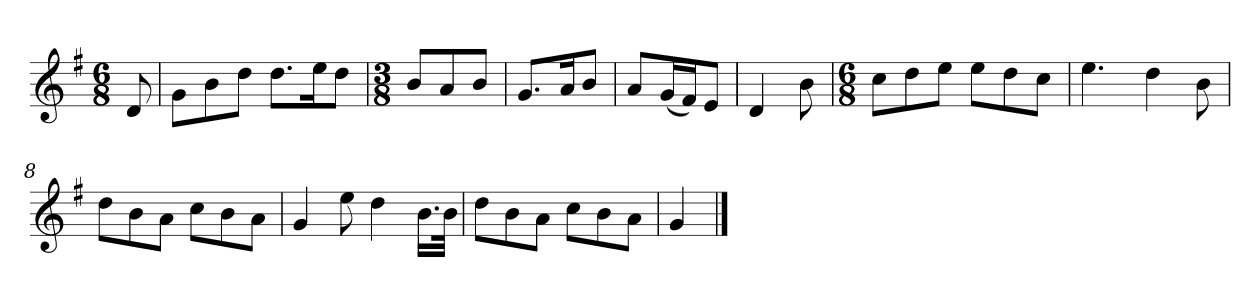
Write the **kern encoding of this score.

**kern
*part1
*staff1
*k[f#]
*M6/8
*MM120
=
8d
=1
8gL
8b
8ddJ
8.ddL
16eeK
8ddJ
=2
*M3/8
8bL
8a
8bJ
=3
8.gL
16aK
8bJ
=4
8aL
(16gL
16f#J)
8eJ
=5
4d
8b
=6
*M6/8
8ccL
8dd
8eeJ
8eeL
8dd
8ccJ
=7
4.ee
4dd
8b
=8
8ddL
8b
8aJ
8ccL
8b
8aJ
=9
4g
8ee
4dd
16.bLL
32bJJk
=10
8ddL
8b
8aJ
8ccL
8b
8aJ
=11
4g
==
*-
